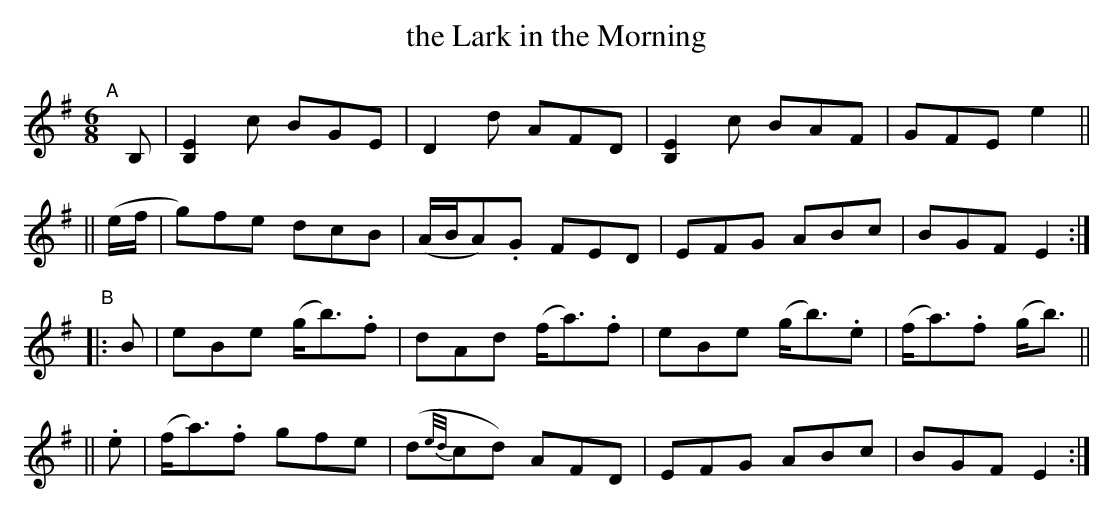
X:1
T: the Lark in the Morning
M: 6/8
L: 1/8
K: Em
"^A"\
[|] B, | [E2B,2]c BGE | D2d AFD | [E2B,2]c BAF | GFE e2 ||
|| (e/f/ | g)fe dcB | (A/B/A).G FED | EFG ABc | BGF E2 :|
"^B"\
|: B | eBe (g<b).f | dAd (f<a).f | eBe (g<b).e | (f<a).f (g<b) ||
||.e | (f<a).f gfe | (d{e/d/}cd) AFD | EFG ABc | BGF E2 :|
